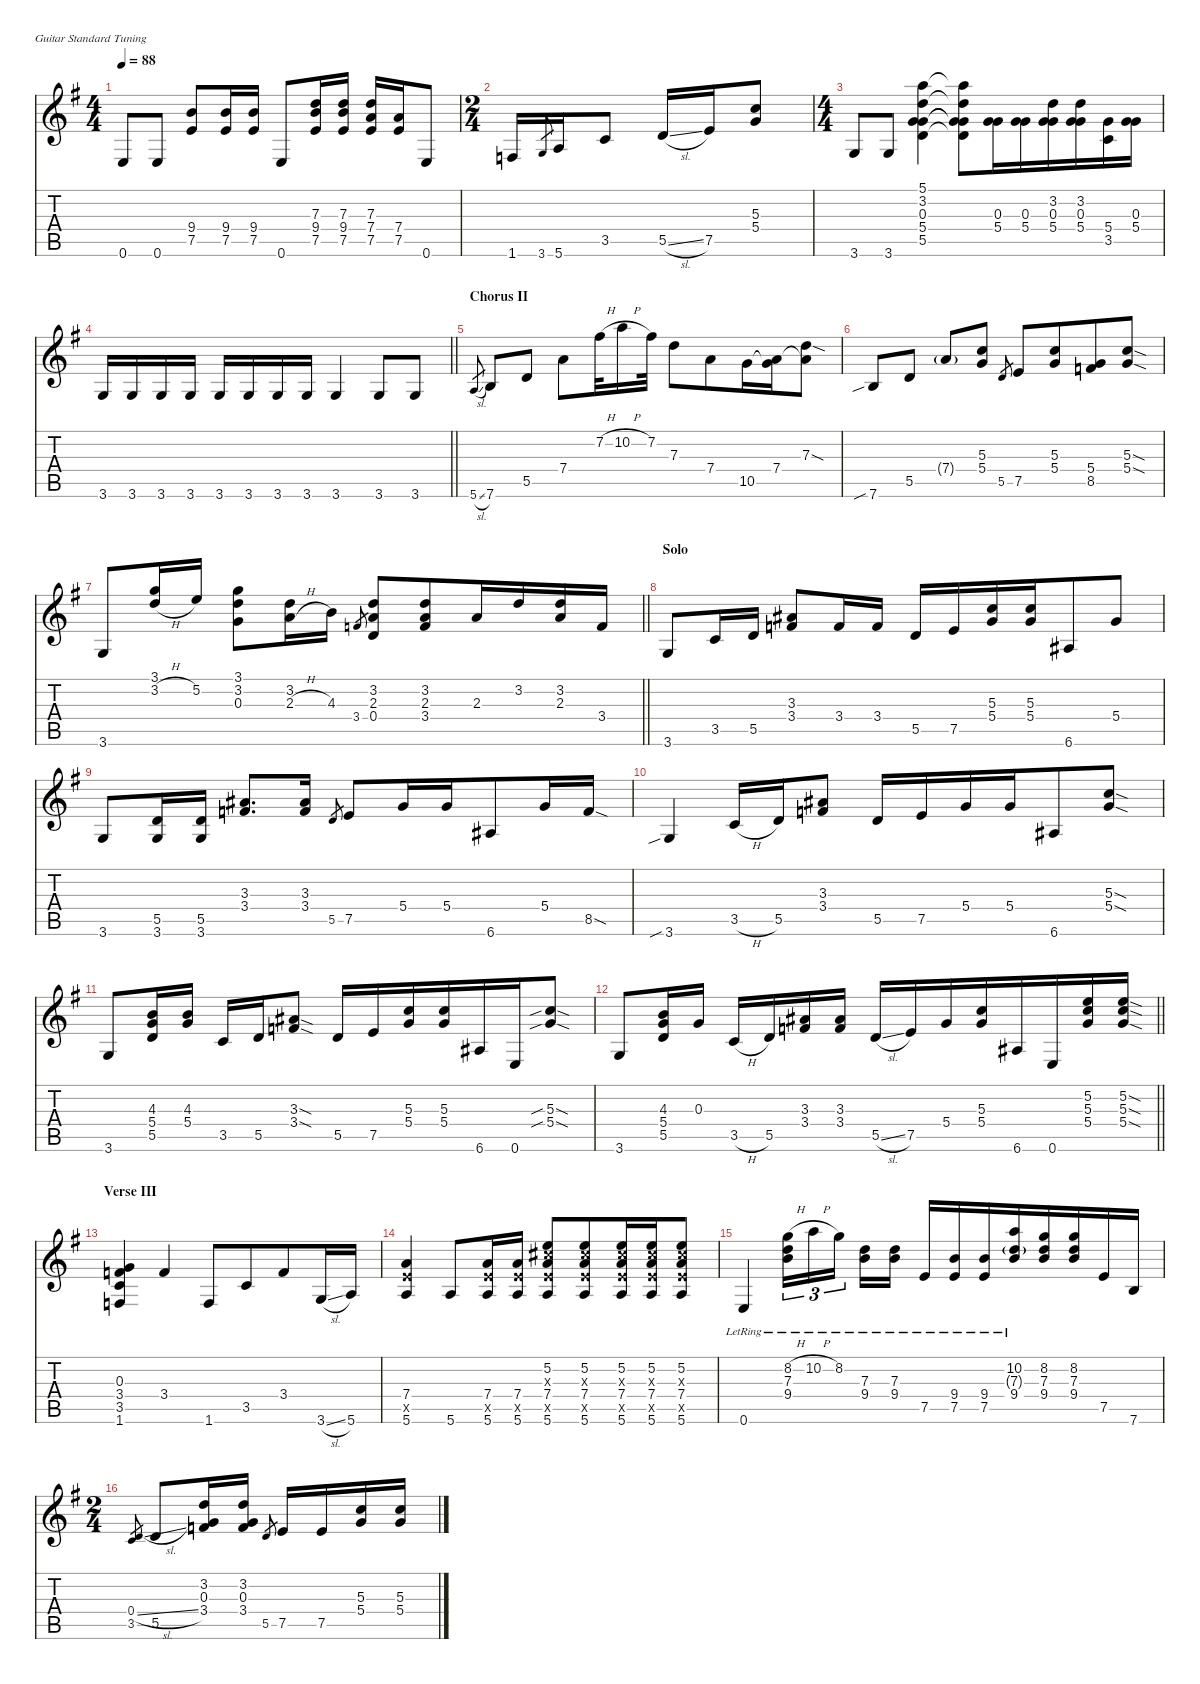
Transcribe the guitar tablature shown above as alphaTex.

\defaultSystemsLayout 4
\hideDynamics
\bracketExtendMode nobrackets
\singleTrackTrackNamePolicy hidden
\multiTrackTrackNamePolicy hidden
\firstSystemTrackNameMode fullname
\firstSystemTrackNameOrientation horizontal
\otherSystemsTrackNameOrientation horizontal
\track ("Rhythm Guitar" "el.guit.") {instrument electricguitarclean}
\staff {score tabs}
\tuning (E4 B3 G3 D3 A2 E2)
\ts (4 4)
\tempo 88
\clef g2
\ks g
0.6{acc forcenatural}.8{dy f beam Up} 0.6{acc forcenatural}.8{beam Up} (9.4{acc forcenatural} 7.5{acc forcenatural}).8{beam Up} (9.4{acc forcenatural} 7.5{acc forcenatural}).16{beam Up} (9.4{acc forcenatural} 7.5{acc forcenatural}).16{beam Up} 0.6{acc forcenatural}.8{beam Up} (7.3{acc forcenatural} 9.4{acc forcenatural} 7.5{acc forcenatural}).16{beam Up} (7.3{acc forcenatural} 9.4{acc forcenatural} 7.5{acc forcenatural}).16{beam Up} (7.3{acc forcenatural} 7.4{acc forcenatural} 7.5{acc forcenatural}).16{beam Up} (7.4{acc forcenatural} 7.5{acc forcenatural}).16{beam Up} 0.6{acc forcenatural}.8{beam Up} |
\ts (2 4)
\beaming (8 2 2)
1.6{acc forcenatural}.16{beam Up} 3.6{acc forcenatural}.8{gr dy mp beam Up} 5.6{acc forcenatural}.16{dy f beam Up} 3.5{acc forcenatural}.8{beam Up} 5.5{sl acc forcenatural}.16{beam Up} 7.5{acc forcenatural}.16{beam Up} (5.3{acc forcenatural} 5.4{acc forcenatural}).8{beam Up} |
\ts (4 4)
\beaming (8 2 2 4)
3.6{acc forcenatural}.8{beam Up} 3.6{acc forcenatural}.8{beam Up} (5.1{acc forcenatural} 3.2{acc forcenatural} 0.3{acc forcenatural} 5.4{acc forcenatural} 5.5{acc forcenatural}).4{beam Down} (5.1{t acc forcenatural} 3.2{t acc forcenatural} 0.3{t acc forcenatural} 5.4{t acc forcenatural} 5.5{t acc forcenatural}).8{beam Down} (0.3{acc forcenatural} 5.4{acc forcenatural}).16{beam Down} (0.3{acc forcenatural} 5.4{acc forcenatural}).16{beam Down} (3.2{acc forcenatural} 0.3{acc forcenatural} 5.4{acc forcenatural}).16{beam Down} (3.2{acc forcenatural} 0.3{acc forcenatural} 5.4{acc forcenatural}).16{beam Down} (5.4{acc forcenatural} 3.5{acc forcenatural}).16{beam Down} (0.3{acc forcenatural} 5.4{acc forcenatural}).16{beam Down} |
\barLineRight lightlight
3.6{acc forcenatural}.16{beam Up} 3.6{acc forcenatural}.16{beam Up} 3.6{acc forcenatural}.16{beam Up} 3.6{acc forcenatural}.16{beam Up} 3.6{acc forcenatural}.16{beam Up} 3.6{acc forcenatural}.16{beam Up} 3.6{acc forcenatural}.16{beam Up} 3.6{acc forcenatural}.16{beam Up} 3.6{acc forcenatural}.4{beam Up} 3.6{acc forcenatural}.8{beam Up} 3.6{acc forcenatural}.8{beam Up} |
\section ("" "Chorus II")
5.6{sl acc forcenatural}.8{gr dy mf beam Up} 7.6{acc forcenatural}.8{dy f beam Up} 5.5{acc forcenatural}.8{beam Up} 7.4{acc forcenatural}.8{beam Down} 7.2{h acc #}.32{beam Down} 10.2{h acc forcenatural}.16{beam Down} 7.2{acc #}.32{beam Down} 7.3{acc forcenatural}.8{beam Down} 7.4{acc forcenatural}.8{beam Down} 10.5{acc forcenatural}.16{beam Down} (7.4{acc forcenatural} 10.5{t acc forcenatural}).16{beam Down} (7.3{sod acc forcenatural} 7.4{t acc forcenatural}).8{beam Down} |
7.6{sib acc forcenatural}.8{beam Up} 5.5{acc forcenatural}.8{beam Up} 7.4{g acc forcenatural}.8{dy mf beam Up} (5.3{acc forcenatural} 5.4{acc forcenatural}).8{dy f beam Up} 5.5{acc forcenatural}.8{gr dy mf beam Up} 7.5{acc forcenatural}.8{dy f beam Up} (5.3{acc forcenatural} 5.4{acc forcenatural}).8{beam Up} (5.4{acc forcenatural} 8.5{acc forcenatural}).8{beam Up} (5.3{sod acc forcenatural} 5.4{sod acc forcenatural}).8{beam Up} |
\barLineRight lightlight
3.6{acc forcenatural}.8{beam Up} (3.1{acc forcenatural} 3.2{h acc forcenatural}).16{beam Up} 5.2{acc forcenatural}.16{beam Up} (3.1{acc forcenatural} 3.2{acc forcenatural} 0.3{acc forcenatural}).8{beam Down} (3.2{acc forcenatural} 2.3{h acc forcenatural}).16{beam Down} 4.3{acc forcenatural}.16{beam Down} 3.4{acc forcenatural}.8{gr dy mf beam Up} (3.2{acc forcenatural} 2.3{acc forcenatural} 0.4{acc forcenatural}).8{dy f beam Up} (3.2{acc forcenatural} 2.3{acc forcenatural} 3.4{acc forcenatural}).8{beam Up} 2.3{acc forcenatural}.16{beam Up} 3.2{acc forcenatural}.16{beam Up} (3.2{acc forcenatural} 2.3{acc forcenatural}).16{beam Up} 3.4{acc forcenatural}.16{beam Up} |
\section ("" "Solo")
3.6{acc forcenatural}.8{beam Up} 3.5{acc forcenatural}.16{beam Up} 5.5{acc forcenatural}.16{beam Up} (3.3{acc #} 3.4{acc forcenatural}).8{beam Up} 3.4{acc forcenatural}.16{beam Up} 3.4{acc forcenatural}.16{beam Up} 5.5{acc forcenatural}.16{beam Up} 7.5{acc forcenatural}.16{beam Up} (5.3{acc forcenatural} 5.4{acc forcenatural}).16{beam Up} (5.3{acc forcenatural} 5.4{acc forcenatural}).16{beam Up} 6.6{acc #}.8{beam Up} 5.4{acc forcenatural}.8{beam Up} |
3.6{acc forcenatural}.8{beam Up} (5.5{acc forcenatural} 3.6{acc forcenatural}).16{beam Up} (5.5{acc forcenatural} 3.6{acc forcenatural}).16{beam Up} (3.3{acc #} 3.4{acc forcenatural}).8{d beam Up} (3.3{acc #} 3.4{acc forcenatural}).16{beam Up} 5.5{acc forcenatural}.8{gr dy mf beam Up} 7.5{acc forcenatural}.8{dy f beam Up} 5.4{acc forcenatural}.16{beam Up} 5.4{acc forcenatural}.16{beam Up} 6.6{acc #}.8{beam Up} 5.4{acc forcenatural}.16{beam Up} 8.5{sod acc forcenatural}.16{beam Up} |
3.6{sib acc forcenatural}.4{beam Up} 3.5{h acc forcenatural}.16{beam Up} 5.5{acc forcenatural}.16{beam Up} (3.3{acc #} 3.4{acc forcenatural}).8{beam Up} 5.5{acc forcenatural}.16{beam Up} 7.5{acc forcenatural}.16{beam Up} 5.4{acc forcenatural}.16{beam Up} 5.4{acc forcenatural}.16{beam Up} 6.6{acc #}.8{beam Up} (5.3{sod acc forcenatural} 5.4{sod acc forcenatural}).8{beam Up} |
3.6{acc forcenatural}.8{beam Up} (4.3{acc forcenatural} 5.4{acc forcenatural} 5.5{acc forcenatural}).16{beam Up} (4.3{acc forcenatural} 5.4{acc forcenatural}).16{beam Up} 3.5{acc forcenatural}.16{beam Up} 5.5{acc forcenatural}.16{beam Up} (3.3{sod acc #} 3.4{sod acc forcenatural}).8{beam Up} 5.5{acc forcenatural}.16{beam Up} 7.5{acc forcenatural}.16{beam Up} (5.3{acc forcenatural} 5.4{acc forcenatural}).16{beam Up} (5.3{acc forcenatural} 5.4{acc forcenatural}).16{beam Up} 6.6{acc #}.16{beam Up} 0.6{acc forcenatural}.16{beam Up} (5.3{sib sod acc forcenatural} 5.4{sib sod acc forcenatural}).8{beam Up} |
\barLineRight lightlight
3.6{acc forcenatural}.8{beam Up} (4.3{acc forcenatural} 5.4{acc forcenatural} 5.5{acc forcenatural}).16{beam Up} 0.3{acc forcenatural}.16{beam Up} 3.5{h acc forcenatural}.16{beam Up} 5.5{acc forcenatural}.16{beam Up} (3.3{acc #} 3.4{acc forcenatural}).16{beam Up} (3.3{acc #} 3.4{acc forcenatural}).16{beam Up} 5.5{sl acc forcenatural}.16{beam Up} 7.5{acc forcenatural}.16{beam Up} 5.4{acc forcenatural}.16{beam Up} (5.3{acc forcenatural} 5.4{acc forcenatural}).16{beam Up} 6.6{acc #}.16{beam Up} 0.6{acc forcenatural}.16{beam Up} (5.2{acc forcenatural} 5.3{acc forcenatural} 5.4{acc forcenatural}).16{beam Up} (5.2{sod acc forcenatural} 5.3{sod acc forcenatural} 5.4{sod acc forcenatural}).16{beam Up} |
\section ("" "Verse III")
(0.3{acc forcenatural} 3.4{acc forcenatural} 3.5{acc forcenatural} 1.6{acc forcenatural}).4{beam Up} 3.4{acc forcenatural}.4{beam Up} 1.6{acc forcenatural}.8{beam Up} 3.5{acc forcenatural}.8{beam Up} 3.4{acc forcenatural}.8{beam Up} 3.6{sl acc forcenatural}.16{beam Up} 5.6{acc forcenatural}.16{beam Up} |
(7.4{acc forcenatural} 7.5{x acc forcenatural} 5.6{acc forcenatural}).4{beam Up} 5.6{acc forcenatural}.8{beam Up} (7.4{acc forcenatural} 7.5{x acc forcenatural} 5.6{acc forcenatural}).16{beam Up} (7.4{acc forcenatural} 7.5{x acc forcenatural} 5.6{acc forcenatural}).16{beam Up} (5.2{acc forcenatural} 6.3{x acc #} 7.4{acc forcenatural} 7.5{x acc forcenatural} 5.6{acc forcenatural}).8{beam Up} (5.2{acc forcenatural} 6.3{x acc #} 7.4{acc forcenatural} 7.5{x acc forcenatural} 5.6{acc forcenatural}).8{beam Up} (5.2{acc forcenatural} 6.3{x acc #} 7.4{acc forcenatural} 7.5{x acc forcenatural} 5.6{acc forcenatural}).16{beam Up} (5.2{acc forcenatural} 6.3{x acc #} 7.4{acc forcenatural} 7.5{x acc forcenatural} 5.6{acc forcenatural}).16{beam Up} (5.2{acc forcenatural} 6.3{x acc #} 7.4{acc forcenatural} 7.5{x acc forcenatural} 5.6{acc forcenatural}).8{beam Up} |
0.6{lr acc forcenatural}.4{beam Up} (8.2{h lr acc forcenatural} 7.3{lr acc forcenatural} 9.4{lr acc forcenatural}).16{tu (3 2) beam Down} 10.2{h lr acc forcenatural}.16{tu (3 2) beam Down} 8.2{lr acc forcenatural}.16{tu (3 2) beam Down} (7.3{lr acc forcenatural} 9.4{lr acc forcenatural}).16{beam Down} (7.3{lr acc forcenatural} 9.4{lr acc forcenatural}).16{beam Down} 7.5{lr acc forcenatural}.16{beam Up} (9.4{lr acc forcenatural} 7.5{lr acc forcenatural}).16{beam Up} (9.4{lr acc forcenatural} 7.5{lr acc forcenatural}).16{beam Up} (10.2{lr acc forcenatural} 7.3{g lr acc forcenatural} 9.4{lr acc forcenatural}).16{beam Up} (8.2{acc forcenatural} 7.3{acc forcenatural} 9.4{acc forcenatural}).16{beam Up} (8.2{acc forcenatural} 7.3{acc forcenatural} 9.4{acc forcenatural}).16{beam Up} 7.5{acc forcenatural}.16{beam Up} 7.6{acc forcenatural}.16{beam Up} |
\ts (2 4)
\beaming (8 2 2)
(0.4{sl acc forcenatural} 3.5{acc forcenatural}).8{gr dy mf beam Up} 5.5{acc forcenatural}.8{dy f beam Up} (3.2{acc forcenatural} 0.3{acc forcenatural} 3.4{acc forcenatural}).16{beam Up} (3.2{acc forcenatural} 0.3{acc forcenatural} 3.4{acc forcenatural}).16{beam Up} 5.5{acc forcenatural}.8{gr dy mf beam Up} 7.5{acc forcenatural}.16{dy f beam Up} 7.5{acc forcenatural}.16{beam Up} (5.3{acc forcenatural} 5.4{acc forcenatural}).16{beam Up} (5.3{acc forcenatural} 5.4{acc forcenatural}).16{beam Up}
